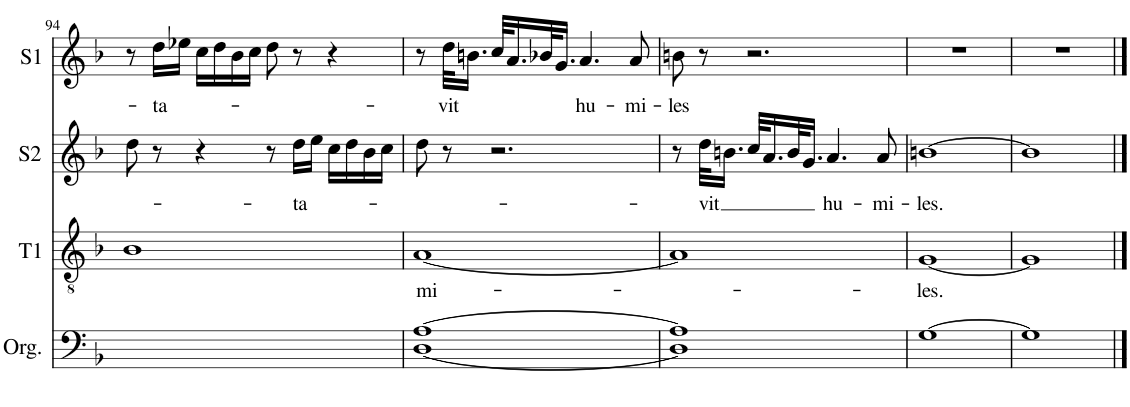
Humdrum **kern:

**kern	**kern	**text	**kern	**text	**kern	**text
*part4	*part3	*part3	*part2	*part2	*part1	*part1
*staff4	*staff3	*staff3	*staff2	*staff2	*staff1	*staff1
*I"Orgue	*I"Ténor 1	*	*I"Soprano 2	*	*I"Soprano 1	*
*I'Org.	*I'T1	*	*I'S2	*	*I'S1	*
!!LO:PB:g=z
*clefF4	*clefGv2	*	*clefG2	*	*clefG2	*
*k[b-]	*k[b-]	*	*k[b-]	*	*k[b-]	*
*M4/4	*M4/4	*	*M4/4	*	*M4/4	*
=94	=94	=94	=94	=94	=94	=94
1ryy	1B-	.	8dd\	.	8r	.
!	!	!	!	!	!	!LO:LY:b
.	.	.	8r	.	16dd\LL	-ta-
.	.	.	.	.	16ee-X\JJ	.
.	.	.	4r	.	16cc\LL	.
.	.	.	.	.	16dd\	.
.	.	.	.	.	16b-\	.
.	.	.	.	.	16cc\JJ	.
.	.	.	8r	.	8dd\	.
!	!	!	!	!LO:LY:b	!	!
.	.	.	16dd\LL	-ta-	8r	.
.	.	.	16ee\JJ	.	.	.
.	.	.	16cc\LL	.	4r	.
.	.	.	16dd\	.	.	.
.	.	.	16b-\	.	.	.
.	.	.	16cc\JJ	.	.	.
=95	=95	=95	=95	=95	=95	=95
*^	*	*	*	*	*	*
!	!	!	!LO:LY:b	!	!	!	!
[1A	[1D	[1A	mi-	8dd\	.	8r	.
!	!	!	!	!	!	!	!LO:LY:b
.	.	.	.	8r	.	32dd\KLL	-vit
.	.	.	.	.	.	16.bn\JJ	.
.	.	.	.	2.r	.	32cc/KLL	.
.	.	.	.	.	.	16.a/	.
.	.	.	.	.	.	32b-X/K	.
.	.	.	.	.	.	16.g/JJ	.
!	!	!	!	!	!	!	!LO:LY:b
.	.	.	.	.	.	4.a/	hu-
!	!	!	!	!	!	!	!LO:LY:b
.	.	.	.	.	.	8a/	-mi-
=96	=96	=96	=96	=96	=96	=96	=96
!	!	!	!	!	!	!	!LO:LY:b
1A]	1D]	1A]	.	8r	.	8bn\	-les
!	!	!	!	!	!LO:LY:b	!	!
.	.	.	.	32dd\KLL	-vit	8r	.
.	.	.	.	16.bn\JJ	.	.	.
.	.	.	.	32cc/KLL	.	2.r	.
.	.	.	.	16.a/	.	.	.
.	.	.	.	32b/K	.	.	.
.	.	.	.	16.g/JJ	.	.	.
!	!	!	!	!	!LO:LY:b	!	!
.	.	.	.	4.a/	hu-	.	.
!	!	!	!	!	!LO:LY:b	!	!
.	.	.	.	8a/	-mi-	.	.
*v	*v	*	*	*	*	*	*
=97	=97	=97	=97	=97	=97	=97
!	!	!LO:LY:b	!	!LO:LY:b	!	!
[1G	[1G	-les.	[1bn	-les.	1r	.
=98	=98	=98	=98	=98	=98	=98
1G]	1G]	.	1b]	.	1r	.
==	==	==	==	==	==	==
*-	*-	*-	*-	*-	*-	*-
